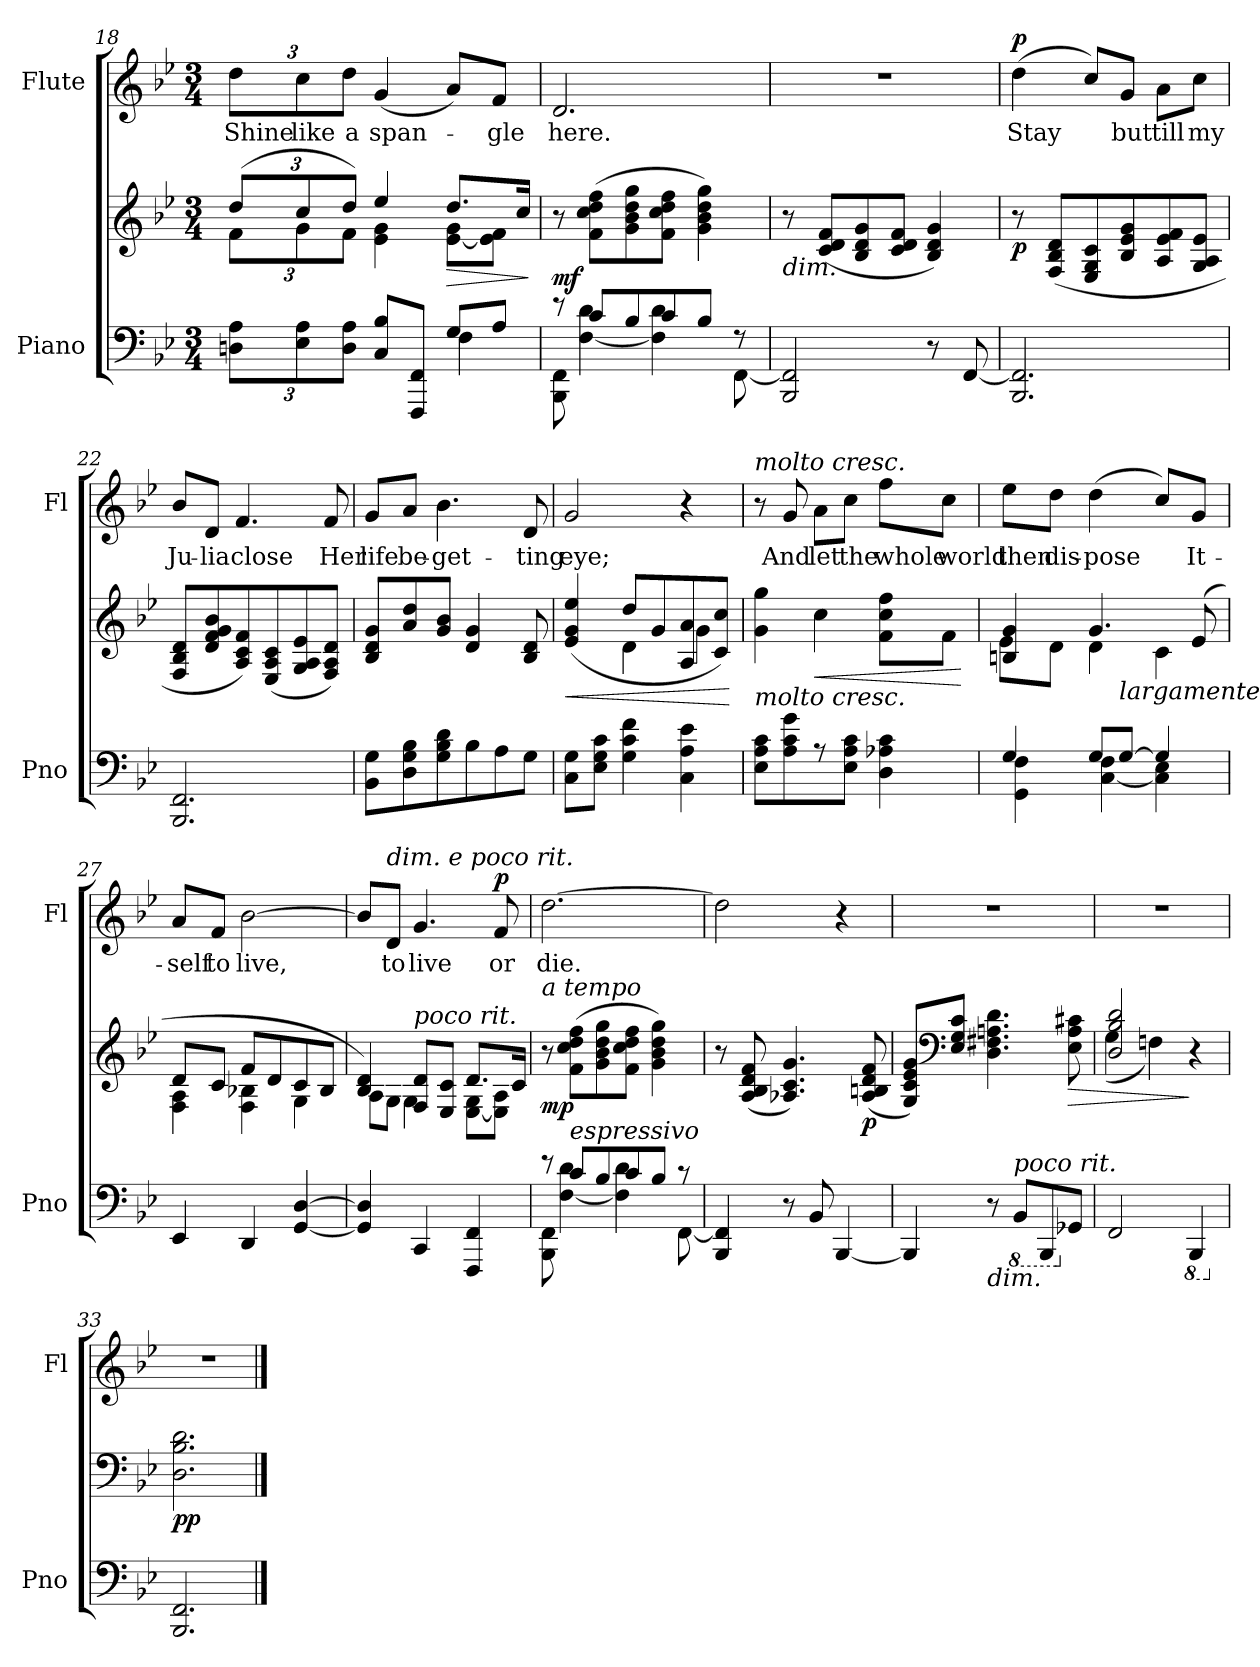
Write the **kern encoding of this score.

**kern	**kern	**dynam	**kern	**text	**dynam
*part2	*part2	*part2	*part1	*part1	*part1
*staff3	*staff2	*staff2/3	*staff1	*staff1	*staff1
*I"Piano	*	*	*I"Flute	*	*
*I'Pno	*	*	*I'Fl	*	*
*clefF4	*clefG2	*	*clefG2	*	*
*k[b-e-]	*k[b-e-]	*	*k[b-e-]	*	*
*M3/4	*M3/4	*	*M3/4	*	*
*Xbrackettup	*Xbrackettup	*	*	*	*
=18	=18	=18	=18	=18	=18
*^	*^	*	*	*	*
!	!	!	!	!	!	!LO:LY:b	!
12Dn\ 12A\L	2ryy	(12dd/L	12f\L	.	12dd\L	Shine	.
!	!	!	!	!	!	!LO:LY:b	!
12E-\ 12A\	.	12cc/	12g\	.	12cc\	like	.
!	!	!	!	!	!	!LO:LY:b	!
12D\ 12A\J	.	12dd/J)	12f\J	.	12dd\J	a	.
!	!	!	!	!	!	!LO:LY:b	!
8C/ 8B-/L	.	4ee-/	4e-\ 4g\	.	(4g/	span-	.
8FFF/ 8FF/J	.	.	.	.	.	.	.
!	!	!	!	!LO:HP:b	!	!	!
8G/L	4F\	8.dd/L	[8e-\ 8g\L	>	8a/L)	.	.
!	!	!	!	!	!	!LO:LY:b	!
8A/J	.	.	8e-\] 8f\J	.	8f/J	-gle	.
.	.	16cc/Jk	.	.	.	.	.
*v	*v	*	*	*	*	*	*
*	*v	*v	*	*	*	*
.	.	]	.	.	.
!!LO:LB:g=z
=19	=19	=19	=19	=19	=19
*^	*	*	*	*	*
!	!	!	!LO:DY:b	!	!LO:LY:b	!
8r	8BBB-\ 8FF\	8r	mf	2.d/	here.	.
8c/L	[4F\ 4d\	(8f\ 8cc\ 8dd\ 8ff\L	.	.	.	.
8B-/	.	8g\ 8b-\ 8dd\ 8gg\	.	.	.	.
8c/	4F\] 4d\	8f\ 8cc\ 8dd\ 8ff\J	.	.	.	.
8B-/J	.	4g\ 4b-\ 4dd\ 4gg\)	.	.	.	.
8r	[8FF\	.	.	.	.	.
=20	=20	=20	=20	=20	=20	=20
!	!	!LO:TX:b:i:t=dim.	!	!	!	!
*v	*v	*	*	*	*	*
2BBB-/ 2FF/]	8r	.	2.r	.	.
.	(8c/ 8d/ 8f/L	.	.	.	.
.	8B-/ 8d/ 8g/	.	.	.	.
.	8c/ 8d/ 8f/J	.	.	.	.
8r	4B-/ 4d/ 4g/)	.	.	.	.
[8FF/	.	.	.	.	.
=21	=21	=21	=21	=21	=21
!	!	!LO:DY:b	!	!LO:LY:b	!LO:DY:a
2.BBB-/ 2.FF/]	8r	p	(4dd\	Stay	p
.	(8F/ 8B-/ 8d/L	.	.	.	.
.	8E-/ 8G/ 8c/	.	8cc/L)	.	.
!	!	!	!	!LO:LY:b	!
.	8B-/ 8e-/ 8g/	.	8g/J	but	.
!	!	!	!	!LO:LY:b	!
.	8A/ 8e-/ 8f/	.	8a\L	till	.
!	!	!	!	!LO:LY:b	!
.	8G/ 8A/ 8e-/J	.	8cc\J	my	.
!!LO:PB:g=z
=22	=22	=22	=22	=22	=22
!	!	!	!	!LO:LY:b	!
2.BBB-/ 2.FF/	8F/ 8B-/ 8d/L	.	8b-/L	Ju-	.
!	!	!	!	!LO:LY:b	!
.	8d/ 8f/ 8g/ 8b-/	.	8d/J	-lia	.
!	!	!	!	!LO:LY:b	!
.	8A/ 8c/ 8f/)	.	4.f/	close	.
.	(8E-/ 8A/ 8c/	.	.	.	.
.	8G/ 8A/ 8e-/	.	.	.	.
!	!	!	!	!LO:LY:b	!
.	8F/ 8A/ 8d/J)	.	8f/	Her	.
=23	=23	=23	=23	=23	=23
!	!	!	!	!LO:LY:b	!
8BB-\ 8G\L	8B-/ 8d/ 8g/L	.	8g/L	life	.
!	!	!	!	!LO:LY:b	!
8D\ 8G\ 8B-\	8a/ 8dd/	.	8a/J	be-	.
!	!	!	!	!LO:LY:b	!
8G\ 8B-\ 8d\	8g/ 8b-/J	.	4.b-\	-get-	.
8B-\	4d/ 4g/	.	.	.	.
8A\	.	.	.	.	.
!	!	!	!	!LO:LY:b	!
8G\J	8B-/ 8d/	.	8d/	-ting	.
=24	=24	=24	=24	=24	=24
!	!	!LO:HP:b	!	!LO:LY:b	!
*	*^	*	*	*	*
8C\ 8G\L	(4e-/ 4g/ 4ee-/	4ryy	<	2g/	eye;	.
8E-\ 8G\ 8c\J	.	.	.	.	.	.
4G\ 4c\ 4f\	8dd/L	4d\	.	.	.	.
.	8g/	.	.	.	.	.
4C\ 4A\ 4e-\	8A/ 8a/	4g\	.	4r	.	.
.	8c/ 8cc/J)	.	.	.	.	.
*	*v	*v	*	*	*	*
.	.	[	.	.	.
!!LO:LB:g=z
=25	=25	=25	=25	=25	=25
!	!	!	!LO:TX:a:i:t=molto cresc.	!	!
!	!LO:TX:b:i:t=molto cresc.	!	!	!	!
8E-\ 8A\ 8c\L	4g\ 4gg\	.	8r	.	.
!	!	!	!	!LO:LY:b	!
8A\ 8c\ 8g\	.	.	8g/	And	.
!	!	!LO:HP:b	!	!LO:LY:b	!
8r	4cc\	<	8a\L	let	.
!	!	!	!	!LO:LY:b	!
8E-\ 8A\ 8c\J	.	.	8cc\J	the	.
!	!	!	!	!LO:LY:b	!
4D\ 4A-X\ 4c\	8f\ 8cc\ 8ff\L	.	8ff\L	whole	.
!	!	!	!	!LO:LY:b	!
.	8f\J	.	8cc\J	world	.
.	.	[	.	.	.
=26	=26	=26	=26	=26	=26
*^	*^	*	*	*	*
!	!	!	!	!	!	!LO:LY:b	!
*	*	*	*^	*	*	*	*
4G/	4GG\ 4F\	4Bn/ 4g/	8e-\L	4.ryy	.	8ee-\L	then	.
!	!	!	!	!	!	!	!LO:LY:b	!
.	.	.	8d\J	.	.	8dd\J	dis-	.
!	!	!	!	!	!	!	!LO:LY:b	!
8G/L	[4C\ 4F\	4.g/	4d\	.	.	(4dd\	-pose	.
!	!	!	!	!LO:TX:b:i:t=largamente	!	!	!	!
[8G/J	.	.	.	4.ryy	.	.	.	.
4G/]	4C\] 4E-\	.	4c\	.	.	8cc/L)	.	.
!	!	!	!	!	!	!	!LO:LY:b	!
.	.	(8e-/	.	.	.	8g/J	It-	.
*v	*v	*	*	*	*	*	*	*
=27	=27	=27	=27	=27	=27	=27	=27
!	!	!	!	!	!	!LO:LY:b	!
*	*	*v	*v	*	*	*	*
4EE-/	8d/L	4F\ 4A\	.	8a/L	-self	.
!	!	!	!	!	!LO:LY:b	!
.	8c/J	.	.	8f/J	to	.
!	!	!	!	!	!LO:LY:b	!
4DD/	8f/L	4F\ 4B-X\	.	[2b-\	live,	.
.	8d/	.	.	.	.	.
[4GG/ [4D/	8c/	4G\	.	.	.	.
.	8B-/J	.	.	.	.	.
!!LO:LB:g=z
=28	=28	=28	=28	=28	=28	=28
4GG/] 4D/]	4B-/ 4d/)	8A\L	.	8b-/L]	.	.
!	!	!	!	!LO:TX:a:i:t=dim. e poco rit.	!	!
!	!	!	!	!	!LO:LY:b	!
.	.	8G\J	.	8d/J	to	.
!	!LO:TX:a:i:t=poco rit.	!	!	!	!	!
!	!	!	!	!	!LO:LY:b	!
4CC/	8F/ 8d/L	4G\	.	4.g/	live	.
.	8E-/ 8c/J	.	.	.	.	.
4FFF/ 4FF/	8.d/L	[8E-\ 8G\L	.	.	.	.
!	!	!	!	!	!LO:LY:b	!LO:DY:a
.	.	8E-\] 8A\J	.	8f/	or	p
.	16c/Jk	.	.	.	.	.
*	*v	*v	*	*	*	*
=29	=29	=29	=29	=29	=29
*^	*	*	*	*	*
!	!	!LO:TX:a:i:t=a tempo	!	!	!	!
!	!	!	!LO:DY:b	!	!LO:LY:b	!
8r	8BBB-\ 8FF\	8r	mp	[2.dd\	die.	.
!	!	!LO:TX:b:i:t=espressivo	!	!	!	!
8c/L	[4F\ 4d\	(8f\ 8cc\ 8dd\ 8ff\L	.	.	.	.
8B-/	.	8g\ 8b-\ 8dd\ 8gg\	.	.	.	.
8c/	4F\] 4d\	8f\ 8cc\ 8dd\ 8ff\J	.	.	.	.
8B-/J	.	4g\ 4b-\ 4dd\ 4gg\)	.	.	.	.
8r	[8FF\	.	.	.	.	.
*v	*v	*	*	*	*	*
=30	=30	=30	=30	=30	=30
4BBB-/ 4FF/]	8r	.	2dd\]	.	.
.	(>8A/ 8B-/ 8d/ 8f/	.	.	.	.
8r	4.A-X/ 4.c/ 4.g/)	.	.	.	.
8BB-/	.	.	.	.	.
[4BBB-/	.	.	4r	.	.
!	!	!LO:DY:b	!	!	!
.	(8A-/ 8Bn/ 8d/ 8f/	p	.	.	.
!!LO:LB:g=z
=31	=31	=31	=31	=31	=31
4BBB-/]	8G/ 8c/ 8e-/ 8g/L)	.	2.r	.	.
*	*clefF4	*	*	*	*
.	8E-/ 8G/ 8c/J	.	.	.	.
!LO:TX:b:i:t=dim.	!	!	!	!	!
8r	4.D\ 4.F#X\ 4.An\ 4.d\	.	.	.	.
*8ba	*	*	*	*	*
!LO:TX:a:i:t=poco rit.	!	!	!	!	!
8BBB-/L	.	.	.	.	.
8BBBB-/	.	.	.	.	.
*X8ba	*	*	*	*	*
!	!	!LO:HP:b	!	!	!
8GG-X/J	8E-\ 8A\ 8c#X\	>	.	.	.
=32	=32	=32	=32	=32	=32
*	*^	*	*	*	*
2FF/	2D/ 2B-/ 2d/	(4G\	.	2.r	.	.
.	.	4Fn\)	.	.	.	.
*8ba	*	*	*	*	*	*
4BBBB-/	4r	4ryy	]	.	.	.
*	*v	*v	*	*	*	*
=33	=33	=33	=33	=33	=33
*X8ba	*	*	*	*	*
*	*^	*	*	*	*
!	!	!	!LO:DY:b	!	!	!
*	*v	*v	*	*	*	*
2.BBB-/ 2.FF/	2.D\ 2.B-\ 2.d\	pp	2.r	.	.
==	==	==	==	==	==
*-	*-	*-	*-	*-	*-
